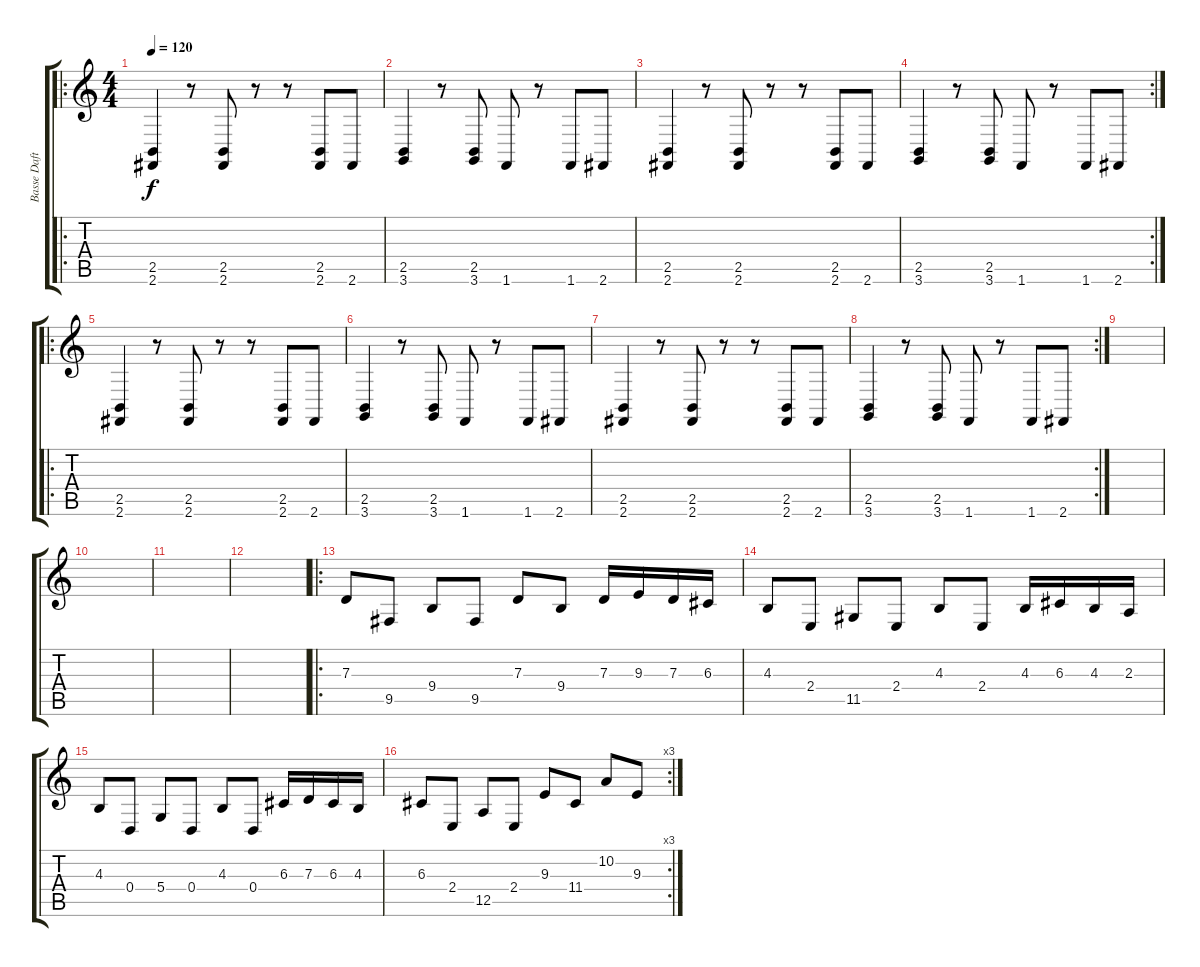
\track ("Basse Daft 1" "Basse Daft") {instrument tremolostrings}
\staff {score tabs}
\tuning (E4 B3 G3 D3 A2 E2) {hide}
\ro
\ts (4 4)
\tempo 120
\clef g2
\ks c
(2.5 2.6).4{dy f} r.8 (2.5 2.6).8 r.8 r.8 (2.5 2.6).8 2.6.8 |
(2.5 3.6).4 r.8 (2.5 3.6).8 1.6.8 r.8 1.6.8 2.6.8 |
(2.5 2.6).4 r.8 (2.5 2.6).8 r.8 r.8 (2.5 2.6).8 2.6.8 |
\rc 2
(2.5 3.6).4 r.8 (2.5 3.6).8 1.6.8 r.8 1.6.8 2.6.8 |
\ro
(2.5 2.6).4 r.8 (2.5 2.6).8 r.8 r.8 (2.5 2.6).8 2.6.8 |
(2.5 3.6).4 r.8 (2.5 3.6).8 1.6.8 r.8 1.6.8 2.6.8 |
(2.5 2.6).4 r.8 (2.5 2.6).8 r.8 r.8 (2.5 2.6).8 2.6.8 |
\rc 2
(2.5 3.6).4 r.8 (2.5 3.6).8 1.6.8 r.8 1.6.8 2.6.8 |
|
|
|
|
\ro
7.3.8{volume 7} 9.5.8 9.4.8 9.5.8 7.3.8 9.4.8 7.3.16 9.3.16 7.3.16 6.3.16 |
4.3.8 2.4.8 11.5.8 2.4.8 4.3.8 2.4.8 4.3.16 6.3.16 4.3.16 2.3.16 |
4.3.8 0.4.8 5.4.8 0.4.8 4.3.8 0.4.8 6.3.16 7.3.16 6.3.16 4.3.16 |
\rc 3
6.3.8 2.4.8 12.5.8 2.4.8 9.3.8 11.4.8 10.2.8 9.3.8
